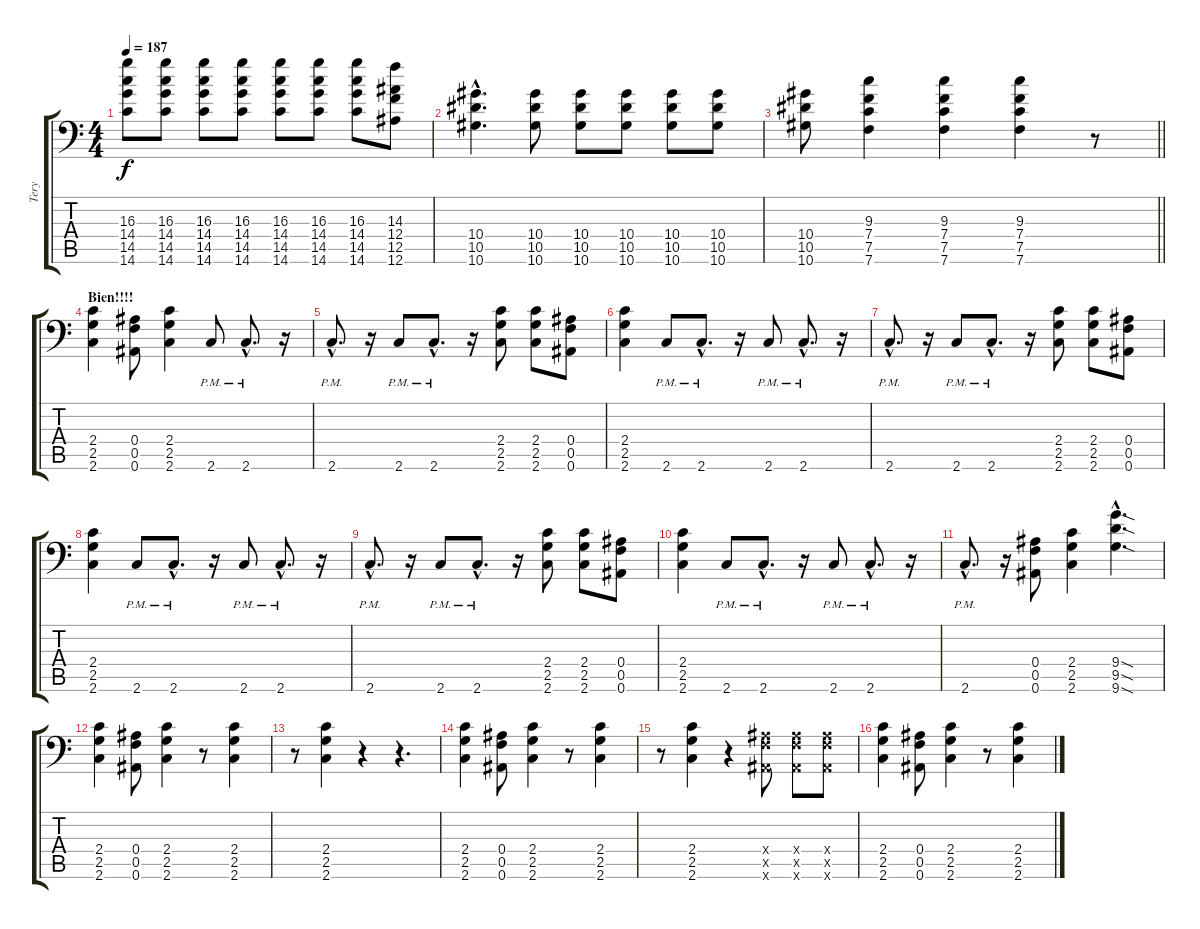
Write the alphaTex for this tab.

\track ("Tery" "Tery") {instrument distortionguitar}
\staff {score tabs}
\tuning (C4 G3 Eb3 Bb2 F2 Bb1) {hide}
\ts (4 4)
\tempo 187
\clef f4
\ks c
(16.3 14.4 14.5 14.6).8{dy f} (16.3 14.4 14.5 14.6).8 (16.3 14.4 14.5 14.6).8 (16.3 14.4 14.5 14.6).8 (16.3 14.4 14.5 14.6).8 (16.3 14.4 14.5 14.6).8 (16.3 14.4 14.5 14.6).8 (14.3 12.4 12.5 12.6).8 |
(10.4{hac} 10.5{hac} 10.6{hac}).4{d} (10.4 10.5 10.6).8 (10.4 10.5 10.6).8 (10.4 10.5 10.6).8 (10.4 10.5 10.6).8 (10.4 10.5 10.6).8 |
\barLineRight lightlight
(10.4 10.5 10.6).8 (9.3 7.4 7.5 7.6).4 (9.3 7.4 7.5 7.6).4 (9.3 7.4 7.5 7.6).4 r.8 |
\section ("" "Bien!!!!")
(2.4 2.5 2.6).4 (0.4 0.5 0.6).8 (2.4 2.5 2.6).4 2.6{pm}.8 2.6{hac pm}.8{d} r.16 |
2.6{hac pm}.8{d} r.16 2.6{pm}.8 2.6{hac pm}.8{d} r.16 (2.4 2.5 2.6).8 (2.4 2.5 2.6).8 (0.4 0.5 0.6).8 |
(2.4 2.5 2.6).4 2.6{pm}.8 2.6{hac pm}.8{d} r.16 2.6{pm}.8 2.6{hac pm}.8{d} r.16 |
2.6{hac pm}.8{d} r.16 2.6{pm}.8 2.6{hac pm}.8{d} r.16 (2.4 2.5 2.6).8 (2.4 2.5 2.6).8 (0.4 0.5 0.6).8 |
(2.4 2.5 2.6).4 2.6{pm}.8 2.6{hac pm}.8{d} r.16 2.6{pm}.8 2.6{hac pm}.8{d} r.16 |
2.6{hac pm}.8{d} r.16 2.6{pm}.8 2.6{hac pm}.8{d} r.16 (2.4 2.5 2.6).8 (2.4 2.5 2.6).8 (0.4 0.5 0.6).8 |
(2.4 2.5 2.6).4 2.6{pm}.8 2.6{hac pm}.8{d} r.16 2.6{pm}.8 2.6{hac pm}.8{d} r.16 |
2.6{hac pm}.8{d} r.16 (0.4 0.5 0.6).8 (2.4 2.5 2.6).4 (9.4{sod hac} 9.5{sod hac} 9.6{sod hac}).4{d} |
(2.4 2.5 2.6).4 (0.4 0.5 0.6).8 (2.4 2.5 2.6).4 r.8 (2.4 2.5 2.6).4 |
r.8 (2.4 2.5 2.6).4 r.4 r.4{d} |
(2.4 2.5 2.6).4 (0.4 0.5 0.6).8 (2.4 2.5 2.6).4 r.8 (2.4 2.5 2.6).4 |
r.8 (2.4 2.5 2.6).4 r.4 (0.4{x} 0.5{x} 0.6{x}).8 (0.4{x} 0.5{x} 0.6{x}).8 (0.4{x} 0.5{x} 0.6{x}).8 |
(2.4 2.5 2.6).4 (0.4 0.5 0.6).8 (2.4 2.5 2.6).4 r.8 (2.4 2.5 2.6).4
